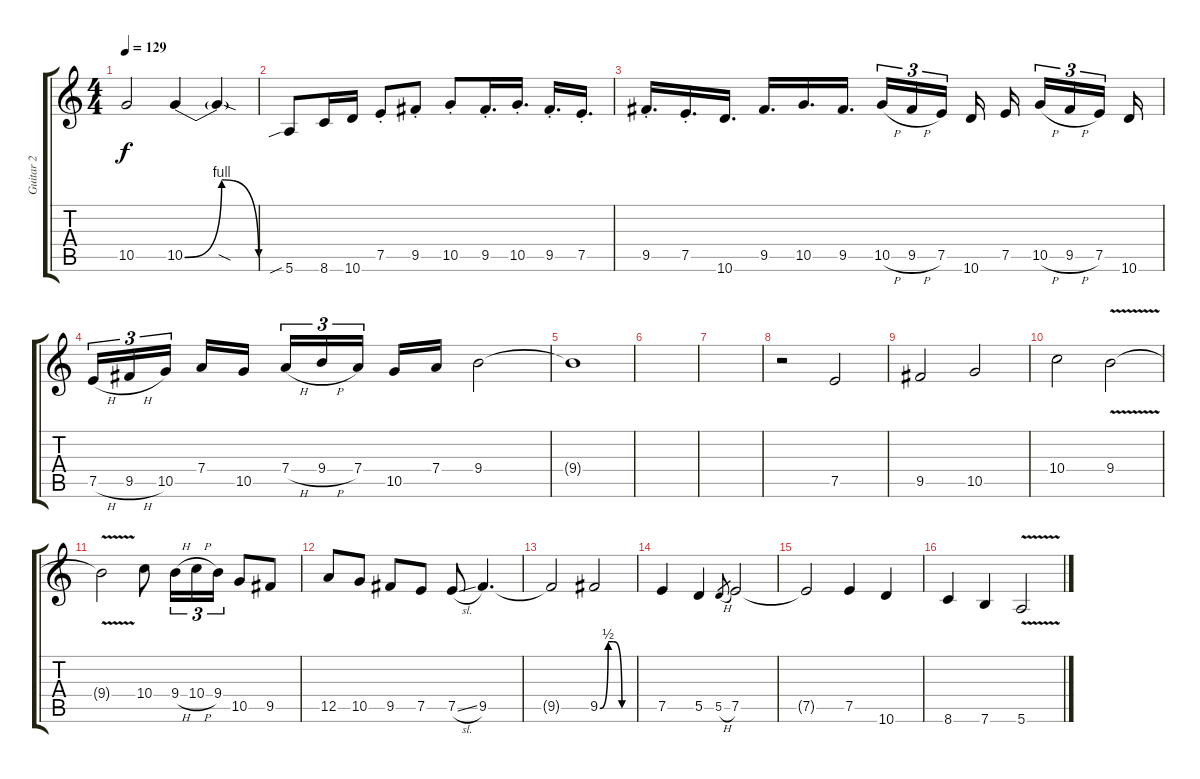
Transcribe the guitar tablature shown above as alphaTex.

\track ("Guitar 2" "Guitar 2") {instrument distortionguitar}
\staff {score tabs}
\tuning (E4 B3 G3 D3 A2 E2) {hide}
\ts (4 4)
\tempo 129
\clef g2
\ks c
10.5.2{dy f} 10.5{be (bendrelease 0 0 10 4 30 4 60 0)}.4 10.5{sod t}.4 |
5.6{sib}.8 8.6.16 10.6.16 7.5{st}.8 9.5{st}.8 10.5{st}.8 9.5{st}.16{d} 10.5{st}.16{d} 9.5{st}.16{d} 7.5{st}.16{d} |
9.5{st}.16{d} 7.5{st}.16{d} 10.6.16{d} 9.5.16{d} 10.5.16{d} 9.5.16{d} 10.5{h}.16{tu (3 2)} 9.5{h}.16{tu (3 2)} 7.5.16{tu (3 2) beam splitsecondary} 10.6.16 7.5.16{beam splitsecondary} 10.5{h}.16{tu (3 2)} 9.5{h}.16{tu (3 2)} 7.5.16{tu (3 2) beam splitsecondary} 10.6.16 |
7.5{h}.16{tu (3 2)} 9.5{h}.16{tu (3 2)} 10.5.16{tu (3 2) beam splitsecondary} 7.4.16 10.5.16 7.4{h}.16{tu (3 2)} 9.4{h}.16{tu (3 2)} 7.4.16{tu (3 2) beam splitsecondary} 10.5.16 7.4.16 9.4.2 |
9.4{t}.1 |
|
|
r.2 7.5.2 |
9.5.2 10.5.2 |
10.4.2 9.4{v}.2 |
9.4{t}.2 10.4.8 9.4{h}.16{tu (3 2)} 10.4{h}.16{tu (3 2)} 9.4.16{tu (3 2)} 10.5.8 9.5.8 |
12.5.8 10.5.8 9.5.8 7.5.8 7.5{sl}.8 9.5.4{d} |
9.5{t}.2 9.5{be (custom 0 0 15 2 25 2 40 0 60 0)}.2 |
7.5.4 5.5.4 5.5{h}.8{gr} 7.5.2 |
7.5{t}.2 7.5.4 10.6.4 |
8.6.4 7.6.4 5.6{v}.2
